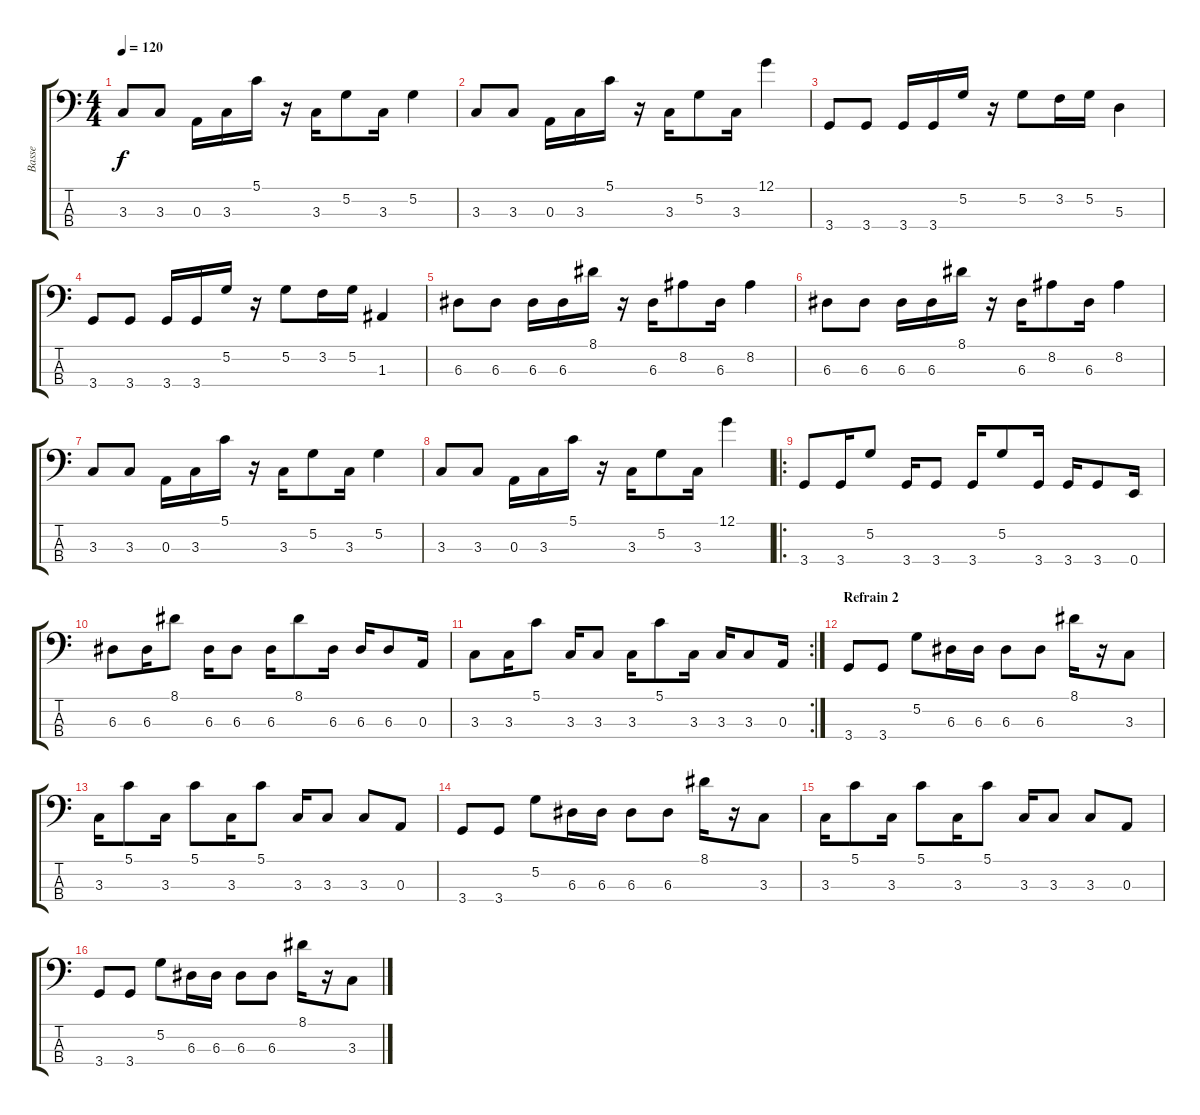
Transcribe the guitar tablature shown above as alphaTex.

\track ("Basse" "Basse") {instrument slapbass2}
\staff {score tabs}
\tuning (G2 D2 A1 E1) {hide}
\ts (4 4)
\tempo 120
\clef f4
\ks c
3.3.8{dy f} 3.3.8 0.3.16 3.3.16 5.1.16 r.16 3.3.16 5.2.8 3.3.16 5.2.4 |
3.3.8 3.3.8 0.3.16 3.3.16 5.1.16 r.16 3.3.16 5.2.8 3.3.16 12.1.4 |
3.4.8 3.4.8 3.4.16 3.4.16 5.2.16 r.16 5.2.8 3.2.16 5.2.16 5.3.4 |
3.4.8 3.4.8 3.4.16 3.4.16 5.2.16 r.16 5.2.8 3.2.16 5.2.16 1.3.4 |
6.3.8 6.3.8 6.3.16 6.3.16 8.1.16 r.16 6.3.16 8.2.8 6.3.16 8.2.4 |
6.3.8 6.3.8 6.3.16 6.3.16 8.1.16 r.16 6.3.16 8.2.8 6.3.16 8.2.4 |
3.3.8 3.3.8 0.3.16 3.3.16 5.1.16 r.16 3.3.16 5.2.8 3.3.16 5.2.4 |
3.3.8 3.3.8 0.3.16 3.3.16 5.1.16 r.16 3.3.16 5.2.8 3.3.16 12.1.4 |
\ro
3.4.8 3.4.16 5.2.8 3.4.16 3.4.8 3.4.16 5.2.8 3.4.16 3.4.16 3.4.8 0.4.16 |
6.3.8 6.3.16 8.1.8 6.3.16 6.3.8 6.3.16 8.1.8 6.3.16 6.3.16 6.3.8 0.3.16 |
\rc 2
3.3.8 3.3.16 5.1.8 3.3.16 3.3.8 3.3.16 5.1.8 3.3.16 3.3.16 3.3.8 0.3.16 |
\section ("" "Refrain 2")
3.4.8 3.4.8 5.2.8 6.3.16 6.3.16 6.3.8 6.3.8 8.1.16 r.16 3.3.8 |
3.3.16 5.1.8 3.3.16 5.1.8 3.3.16 5.1.8 3.3.16 3.3.8 3.3.8 0.3.8 |
3.4.8 3.4.8 5.2.8 6.3.16 6.3.16 6.3.8 6.3.8 8.1.16 r.16 3.3.8 |
3.3.16 5.1.8 3.3.16 5.1.8 3.3.16 5.1.8 3.3.16 3.3.8 3.3.8 0.3.8 |
3.4.8 3.4.8 5.2.8 6.3.16 6.3.16 6.3.8 6.3.8 8.1.16 r.16 3.3.8
